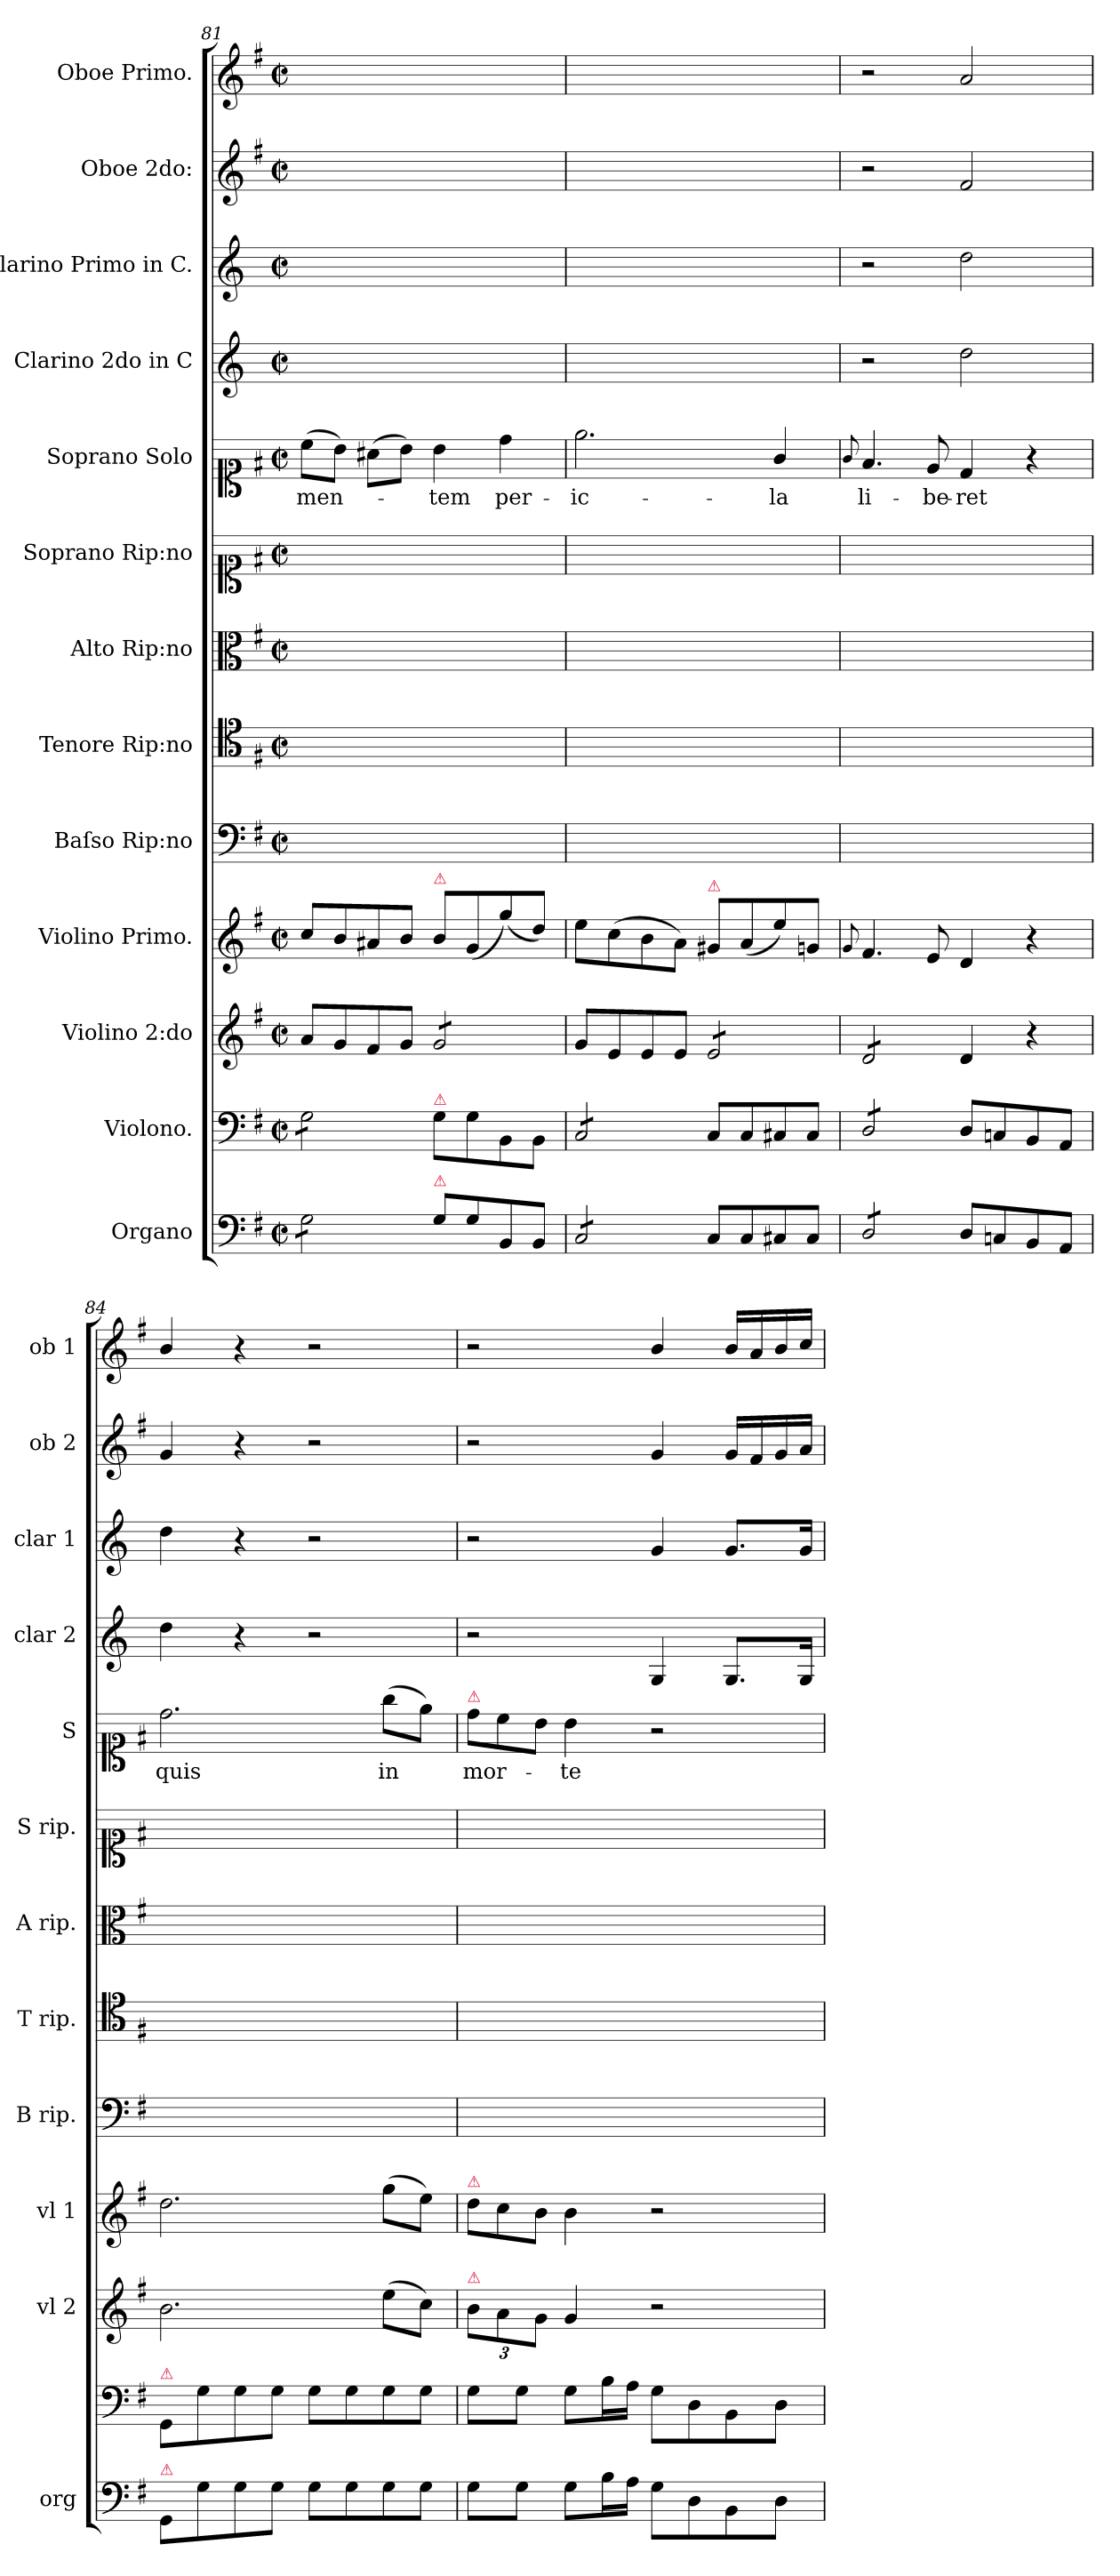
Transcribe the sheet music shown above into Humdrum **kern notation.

**kern	**kern	**kern	**kern	**kern	**kern	**kern	**kern	**kern	**text	**kern	**kern	**kern	**kern
*part13	*part12	*part11	*part10	*part9	*part8	*part7	*part6	*part5	*part5	*part4	*part3	*part2	*part1
*staff13	*staff12	*staff11	*staff10	*staff9	*staff8	*staff7	*staff6	*staff5	*staff5	*staff4	*staff3	*staff2	*staff1
*I"Organo	*I"Violono.	*I"Violino 2:do	*I"Violino Primo.	*I"Baſso Rip:no	*I"Tenore Rip:no	*I"Alto Rip:no	*I"Soprano Rip:no	*I"Soprano Solo	*	*I"Clarino 2do in C	*I"clarino Primo in C.	*I"Oboe 2do:	*I"Oboe Primo.
*I'org	*	*I'vl 2	*I'vl 1	*I'B rip.	*I'T rip.	*I'A rip.	*I'S rip.	*I'S	*	*I'clar 2	*I'clar 1	*I'ob 2	*I'ob 1
*clefF4	*clefF4	*clefG2	*clefG2	*clefF4	*clefC4	*clefC3	*clefC1	*clefC1	*	*clefG2	*clefG2	*clefG2	*clefG2
*k[f#]	*k[f#]	*k[f#]	*k[f#]	*k[f#]	*k[f#]	*k[f#]	*k[f#]	*k[f#]	*	*k[]	*k[]	*k[f#]	*k[f#]
*G:	*G:	*G:	*G:	*G:	*G:	*G:	*G:	*G:	*	*	*	*G:	*G:
*M2/2	*M2/2	*M2/2	*M2/2	*M2/2	*M2/2	*M2/2	*M2/2	*M2/2	*	*M2/2	*M2/2	*M2/2	*M2/2
*met(c|)	*met(c|)	*met(c|)	*met(c|)	*met(c|)	*met(c|)	*met(c|)	*met(c|)	*met(c|)	*	*met(c|)	*met(c|)	*met(c|)	*met(c|)
=81	=81	=81	=81	=81	=81	=81	=81	=81	=81	=81	=81	=81	=81
*tremolo	*	*	*	*	*	*	*	*	*	*	*	*	*
*	*tremolo	*	*	*	*	*	*	*	*	*	*	*	*
8G\L	8G\L	8a/L	8cc/L	1ryy	1ryy	1ryy	1ryy	(8cc\L	-men-	1ryy	1ryy	1ryy	1ryy
8G\	8G\	8g/	8b/	.	.	.	.	8b\J)	.	.	.	.	.
8G\	8G\	8f#/	8a#X/	.	.	.	.	(8a#X\L	.	.	.	.	.
8G\J	8G\J	8g/J	8b/J	.	.	.	.	8b\J)	.	.	.	.	.
*	*Xtremolo	*	*	*	*	*	*	*	*	*	*	*	*
*Xtremolo	*	*	*	*	*	*	*	*	*	*	*	*	*
!	!	!	!LO:TX:a:color=crimson:t=⚠	!	!	!	!	!	!	!	!	!	!
!	!LO:TX:a:color=crimson:t=⚠	!	!	!	!	!	!	!	!	!	!	!	!
!LO:TX:a:color=crimson:t=⚠	!	!	!	!	!	!	!	!	!	!	!	!	!
*	*	*tremolo	*	*	*	*	*	*	*	*	*	*	*
8G\L	8G\L	8g/L	8b/L	.	.	.	.	4b\	-tem	.	.	.	.
8G\	8G\	8g/	(8g/	.	.	.	.	.	.	.	.	.	.
8BB/	8BB\	8g/	(8gg\)	.	.	.	.	4dd\	per-	.	.	.	.
8BB/J	8BB\J	8g/J	8dd\J)	.	.	.	.	.	.	.	.	.	.
*	*	*Xtremolo	*	*	*	*	*	*	*	*	*	*	*
=82	=82	=82	=82	=82	=82	=82	=82	=82	=82	=82	=82	=82	=82
*tremolo	*	*	*	*	*	*	*	*	*	*	*	*	*
*	*tremolo	*	*	*	*	*	*	*	*	*	*	*	*
8C/L	8C/L	8g/L	8ee\L	1ryy	1ryy	1ryy	1ryy	2.ee\	-ic-	1ryy	1ryy	1ryy	1ryy
8C/	8C/	8e/	(8cc\	.	.	.	.	.	.	.	.	.	.
8C/	8C/	8e/	8b\	.	.	.	.	.	.	.	.	.	.
8C/J	8C/J	8e/J	8a\J)	.	.	.	.	.	.	.	.	.	.
*	*Xtremolo	*	*	*	*	*	*	*	*	*	*	*	*
*Xtremolo	*	*	*	*	*	*	*	*	*	*	*	*	*
!	!	!	!LO:TX:a:color=crimson:t=⚠	!	!	!	!	!	!	!	!	!	!
*	*	*tremolo	*	*	*	*	*	*	*	*	*	*	*
8C/L	8C/L	8e/L	8g#X/L	.	.	.	.	.	.	.	.	.	.
8C/	8C/	8e/	(8a/	.	.	.	.	.	.	.	.	.	.
8C#X/	8C#X/	8e/	8ee\)	.	.	.	.	4g/	-la	.	.	.	.
8C#/J	8C#/J	8e/J	8gn/J	.	.	.	.	.	.	.	.	.	.
=83	=83	=83	=83	=83	=83	=83	=83	=83	=83	=83	=83	=83	=83
.	.	.	8qqg/	.	.	.	.	8qqg/	.	.	.	.	.
*tremolo	*	*	*	*	*	*	*	*	*	*	*	*	*
*	*tremolo	*	*	*	*	*	*	*	*	*	*	*	*
8D/L	8D/L	8d/L	4.f#/	1ryy	1ryy	1ryy	1ryy	4.f#/	li-	2r	2r	2r	2r
8D/	8D/	8d/	.	.	.	.	.	.	.	.	.	.	.
8D/	8D/	8d/	.	.	.	.	.	.	.	.	.	.	.
8D/J	8D/J	8d/J	8e/	.	.	.	.	8e/	-be-	.	.	.	.
*	*	*Xtremolo	*	*	*	*	*	*	*	*	*	*	*
*	*Xtremolo	*	*	*	*	*	*	*	*	*	*	*	*
*Xtremolo	*	*	*	*	*	*	*	*	*	*	*	*	*
8D/L	8D/L	4d/	4d/	.	.	.	.	4d/	-ret	2dd\	2dd\	2f#/	2a/
8Cn/	8Cn/	.	.	.	.	.	.	.	.	.	.	.	.
8BB/	8BB/	4r	4r	.	.	.	.	4r	.	.	.	.	.
8AA/J	8AA/J	.	.	.	.	.	.	.	.	.	.	.	.
=84	=84	=84	=84	=84	=84	=84	=84	=84	=84	=84	=84	=84	=84
!	!LO:TX:a:color=crimson:t=⚠	!	!	!	!	!	!	!	!	!	!	!	!
!LO:TX:a:color=crimson:t=⚠	!	!	!	!	!	!	!	!	!	!	!	!	!
8GG/L	8GG/L	2.b\	2.dd\	1ryy	1ryy	1ryy	1ryy	2.dd\	quis	4dd\	4dd\	4g/	4b/
8G\	8G\	.	.	.	.	.	.	.	.	.	.	.	.
8G\	8G\	.	.	.	.	.	.	.	.	4r	4r	4r	4r
8G\J	8G\J	.	.	.	.	.	.	.	.	.	.	.	.
8G\L	8G\L	.	.	.	.	.	.	.	.	2r	2r	2r	2r
8G\	8G\	.	.	.	.	.	.	.	.	.	.	.	.
8G\	8G\	(8ee\L	(8gg\L	.	.	.	.	(8gg\L	in	.	.	.	.
8G\J	8G\J	8cc\J)	8ee\J)	.	.	.	.	8ee\J)	.	.	.	.	.
=85	=85	=85	=85	=85	=85	=85	=85	=85	=85	=85	=85	=85	=85
*	*	*	*Xtuplet	*	*	*	*	*Xtuplet	*	*	*	*	*
!	!	!	!	!	!	!	!	!LO:TX:a:color=crimson:t=⚠	!	!	!	!	!
!	!	!	!LO:TX:a:color=crimson:t=⚠	!	!	!	!	!	!	!	!	!	!
!	!	!LO:TX:a:color=crimson:t=⚠	!	!	!	!	!	!	!	!	!	!	!
8G\L	8G\L	12b\L	12dd\L	1ryy	1ryy	1ryy	1ryy	12dd\L	mor-	2r	2r	2r	2r
.	.	12a\	12cc\	.	.	.	.	12cc\	.	.	.	.	.
8G\J	8G\J	.	.	.	.	.	.	.	.	.	.	.	.
.	.	12g\J	12b\J	.	.	.	.	12b\J	.	.	.	.	.
8G\L	8G\L	4g/	4b\	.	.	.	.	4b\	-te	.	.	.	.
16B\L	16B\L	.	.	.	.	.	.	.	.	.	.	.	.
16A\JJ	16A\JJ	.	.	.	.	.	.	.	.	.	.	.	.
8G\L	8G\L	2r	2r	.	.	.	.	2r	.	4G/	4g/	4g/	4b/
8D\	8D\	.	.	.	.	.	.	.	.	.	.	.	.
8BB\	8BB\	.	.	.	.	.	.	.	.	8.G/L	8.g/L	16g/LL	16b/LL
.	.	.	.	.	.	.	.	.	.	.	.	16f#/	16a/
8D\J	8D\J	.	.	.	.	.	.	.	.	.	.	16g/	16b/
.	.	.	.	.	.	.	.	.	.	16G/Jk	16g/Jk	16a/JJ	16cc/JJ
=	=	=	=	=	=	=	=	=	=	=	=	=	=
*-	*-	*-	*-	*-	*-	*-	*-	*-	*-	*-	*-	*-	*-
